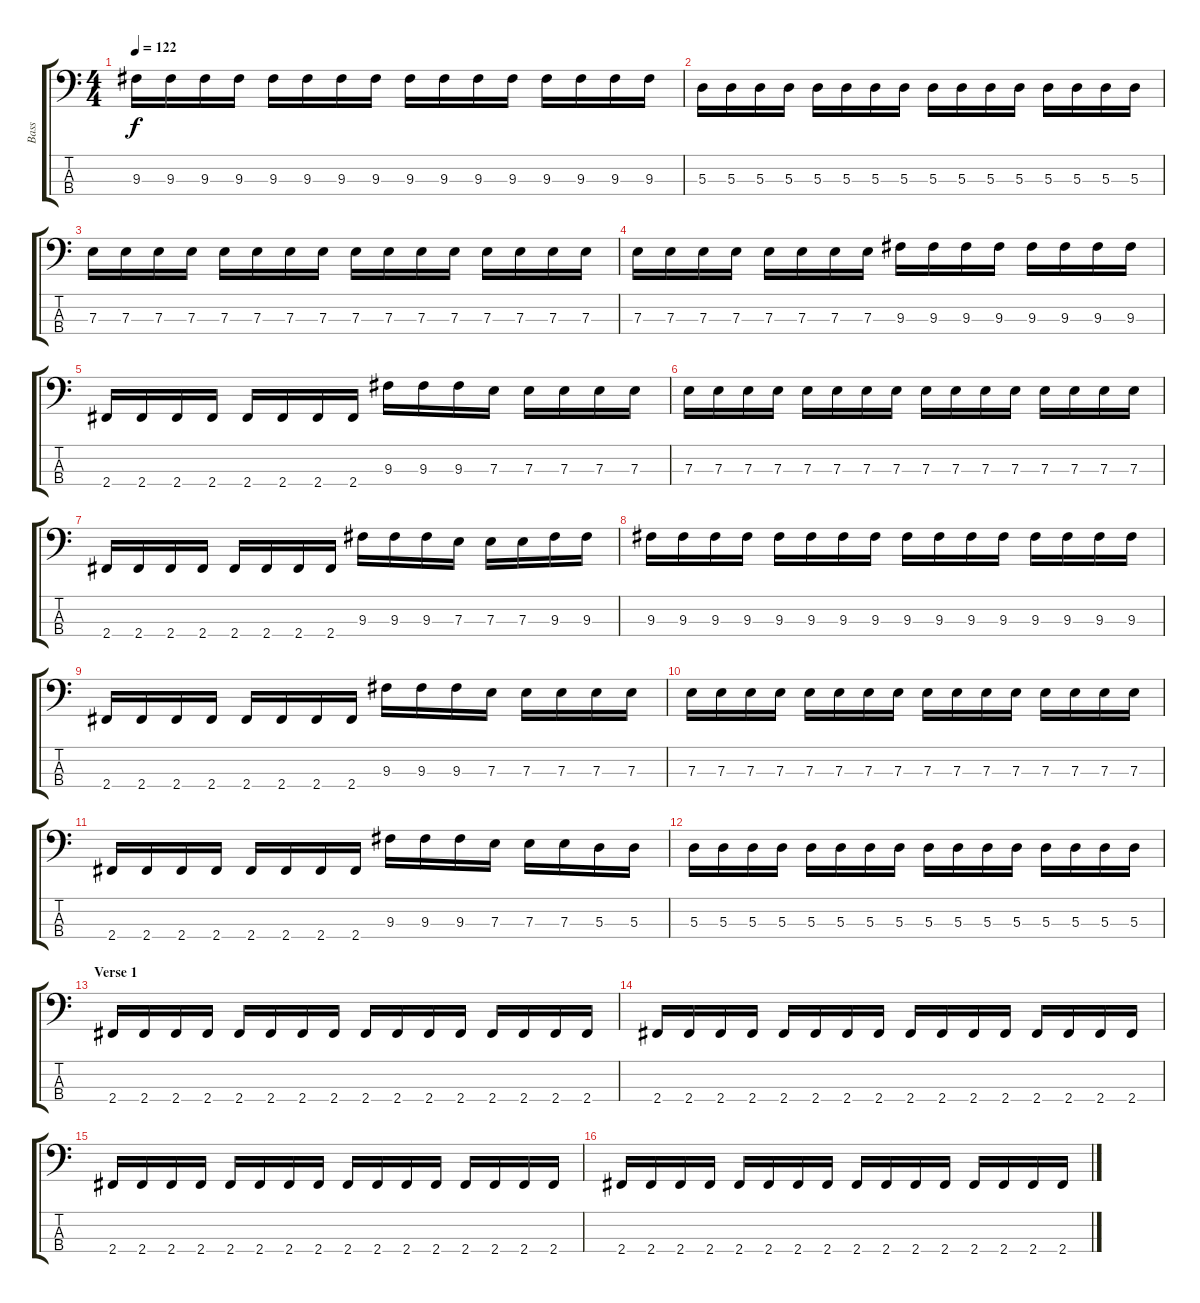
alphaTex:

\track ("Bass" "Bass") {instrument acousticbass}
\staff {score tabs}
\tuning (G2 D2 A1 E1) {hide}
\ts (4 4)
\tempo 122
\clef f4
\ks c
9.3.16{dy f} 9.3.16 9.3.16 9.3.16 9.3.16 9.3.16 9.3.16 9.3.16 9.3.16 9.3.16 9.3.16 9.3.16 9.3.16 9.3.16 9.3.16 9.3.16 |
5.3.16 5.3.16 5.3.16 5.3.16 5.3.16 5.3.16 5.3.16 5.3.16 5.3.16 5.3.16 5.3.16 5.3.16 5.3.16 5.3.16 5.3.16 5.3.16 |
7.3.16 7.3.16 7.3.16 7.3.16 7.3.16 7.3.16 7.3.16 7.3.16 7.3.16 7.3.16 7.3.16 7.3.16 7.3.16 7.3.16 7.3.16 7.3.16 |
7.3.16 7.3.16 7.3.16 7.3.16 7.3.16 7.3.16 7.3.16 7.3.16 9.3.16 9.3.16 9.3.16 9.3.16 9.3.16 9.3.16 9.3.16 9.3.16 |
2.4.16 2.4.16 2.4.16 2.4.16 2.4.16 2.4.16 2.4.16 2.4.16 9.3.16 9.3.16 9.3.16 7.3.16 7.3.16 7.3.16 7.3.16 7.3.16 |
7.3.16 7.3.16 7.3.16 7.3.16 7.3.16 7.3.16 7.3.16 7.3.16 7.3.16 7.3.16 7.3.16 7.3.16 7.3.16 7.3.16 7.3.16 7.3.16 |
2.4.16 2.4.16 2.4.16 2.4.16 2.4.16 2.4.16 2.4.16 2.4.16 9.3.16 9.3.16 9.3.16 7.3.16 7.3.16 7.3.16 9.3.16 9.3.16 |
9.3.16 9.3.16 9.3.16 9.3.16 9.3.16 9.3.16 9.3.16 9.3.16 9.3.16 9.3.16 9.3.16 9.3.16 9.3.16 9.3.16 9.3.16 9.3.16 |
2.4.16 2.4.16 2.4.16 2.4.16 2.4.16 2.4.16 2.4.16 2.4.16 9.3.16 9.3.16 9.3.16 7.3.16 7.3.16 7.3.16 7.3.16 7.3.16 |
7.3.16 7.3.16 7.3.16 7.3.16 7.3.16 7.3.16 7.3.16 7.3.16 7.3.16 7.3.16 7.3.16 7.3.16 7.3.16 7.3.16 7.3.16 7.3.16 |
2.4.16 2.4.16 2.4.16 2.4.16 2.4.16 2.4.16 2.4.16 2.4.16 9.3.16 9.3.16 9.3.16 7.3.16 7.3.16 7.3.16 5.3.16 5.3.16 |
5.3.16 5.3.16 5.3.16 5.3.16 5.3.16 5.3.16 5.3.16 5.3.16 5.3.16 5.3.16 5.3.16 5.3.16 5.3.16 5.3.16 5.3.16 5.3.16 |
\section ("" "Verse 1")
2.4.16 2.4.16 2.4.16 2.4.16 2.4.16 2.4.16 2.4.16 2.4.16 2.4.16 2.4.16 2.4.16 2.4.16 2.4.16 2.4.16 2.4.16 2.4.16 |
2.4.16 2.4.16 2.4.16 2.4.16 2.4.16 2.4.16 2.4.16 2.4.16 2.4.16 2.4.16 2.4.16 2.4.16 2.4.16 2.4.16 2.4.16 2.4.16 |
2.4.16 2.4.16 2.4.16 2.4.16 2.4.16 2.4.16 2.4.16 2.4.16 2.4.16 2.4.16 2.4.16 2.4.16 2.4.16 2.4.16 2.4.16 2.4.16 |
2.4.16 2.4.16 2.4.16 2.4.16 2.4.16 2.4.16 2.4.16 2.4.16 2.4.16 2.4.16 2.4.16 2.4.16 2.4.16 2.4.16 2.4.16 2.4.16
